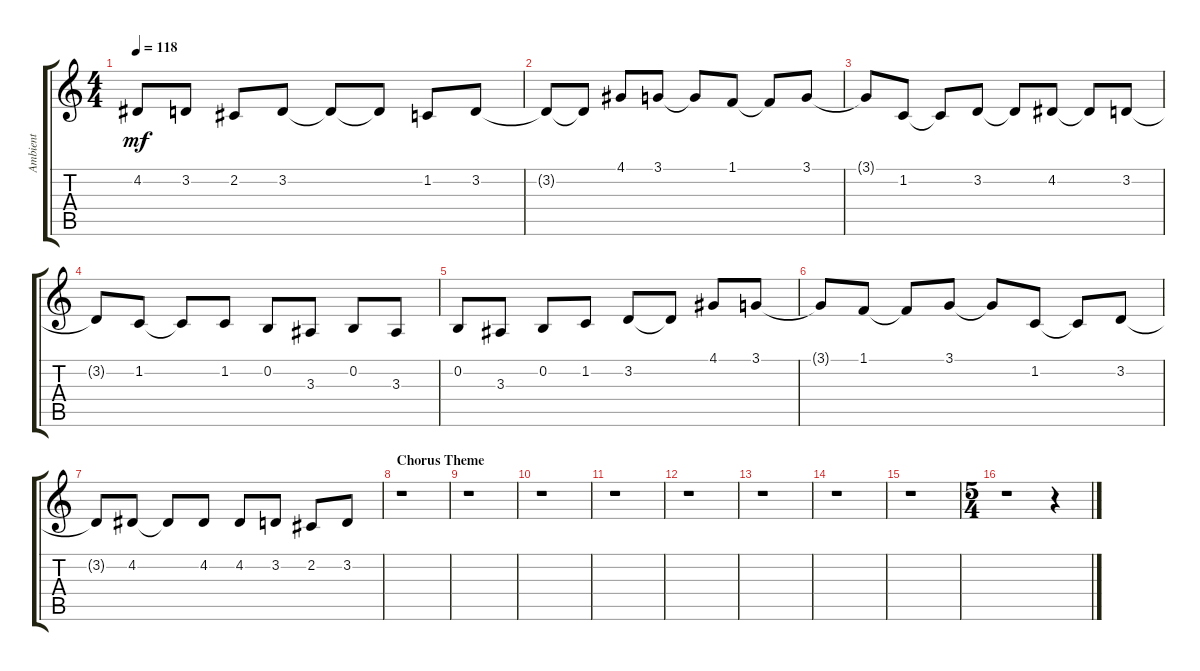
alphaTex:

\track ("Ambient" "Ambient") {instrument fx6goblins}
\staff {score tabs}
\tuning (E4 B3 G3 D3 A2 E2) {hide}
\ts (4 4)
\tempo 118
\clef g2
\ks c
4.2.8{dy mf} 3.2.8 2.2.8 3.2.8 3.2{t}.8 3.2{t}.8 1.2.8 3.2.8 |
3.2{t}.8 3.2{t}.8 4.1.8 3.1.8 3.1{t}.8 1.1.8 1.1{t}.8 3.1.8 |
3.1{t}.8 1.2.8 1.2{t}.8 3.2.8 3.2{t}.8 4.2.8 4.2{t}.8 3.2.8 |
3.2{t}.8 1.2.8 1.2{t}.8 1.2.8 0.2.8 3.3.8 0.2.8 3.3.8 |
0.2.8 3.3.8 0.2.8 1.2.8 3.2.8 3.2{t}.8 4.1.8 3.1.8 |
3.1{t}.8 1.1.8 1.1{t}.8 3.1.8 3.1{t}.8 1.2.8 1.2{t}.8 3.2.8 |
3.2{t}.8 4.2.8 4.2{t}.8 4.2.8 4.2.8 3.2.8 2.2.8 3.2.8 |
\section ("" "Chorus Theme")
r.1 |
r.1 |
r.1 |
r.1 |
r.1 |
r.1 |
r.1 |
r.1 |
\ts (5 4)
r.1 r.4
